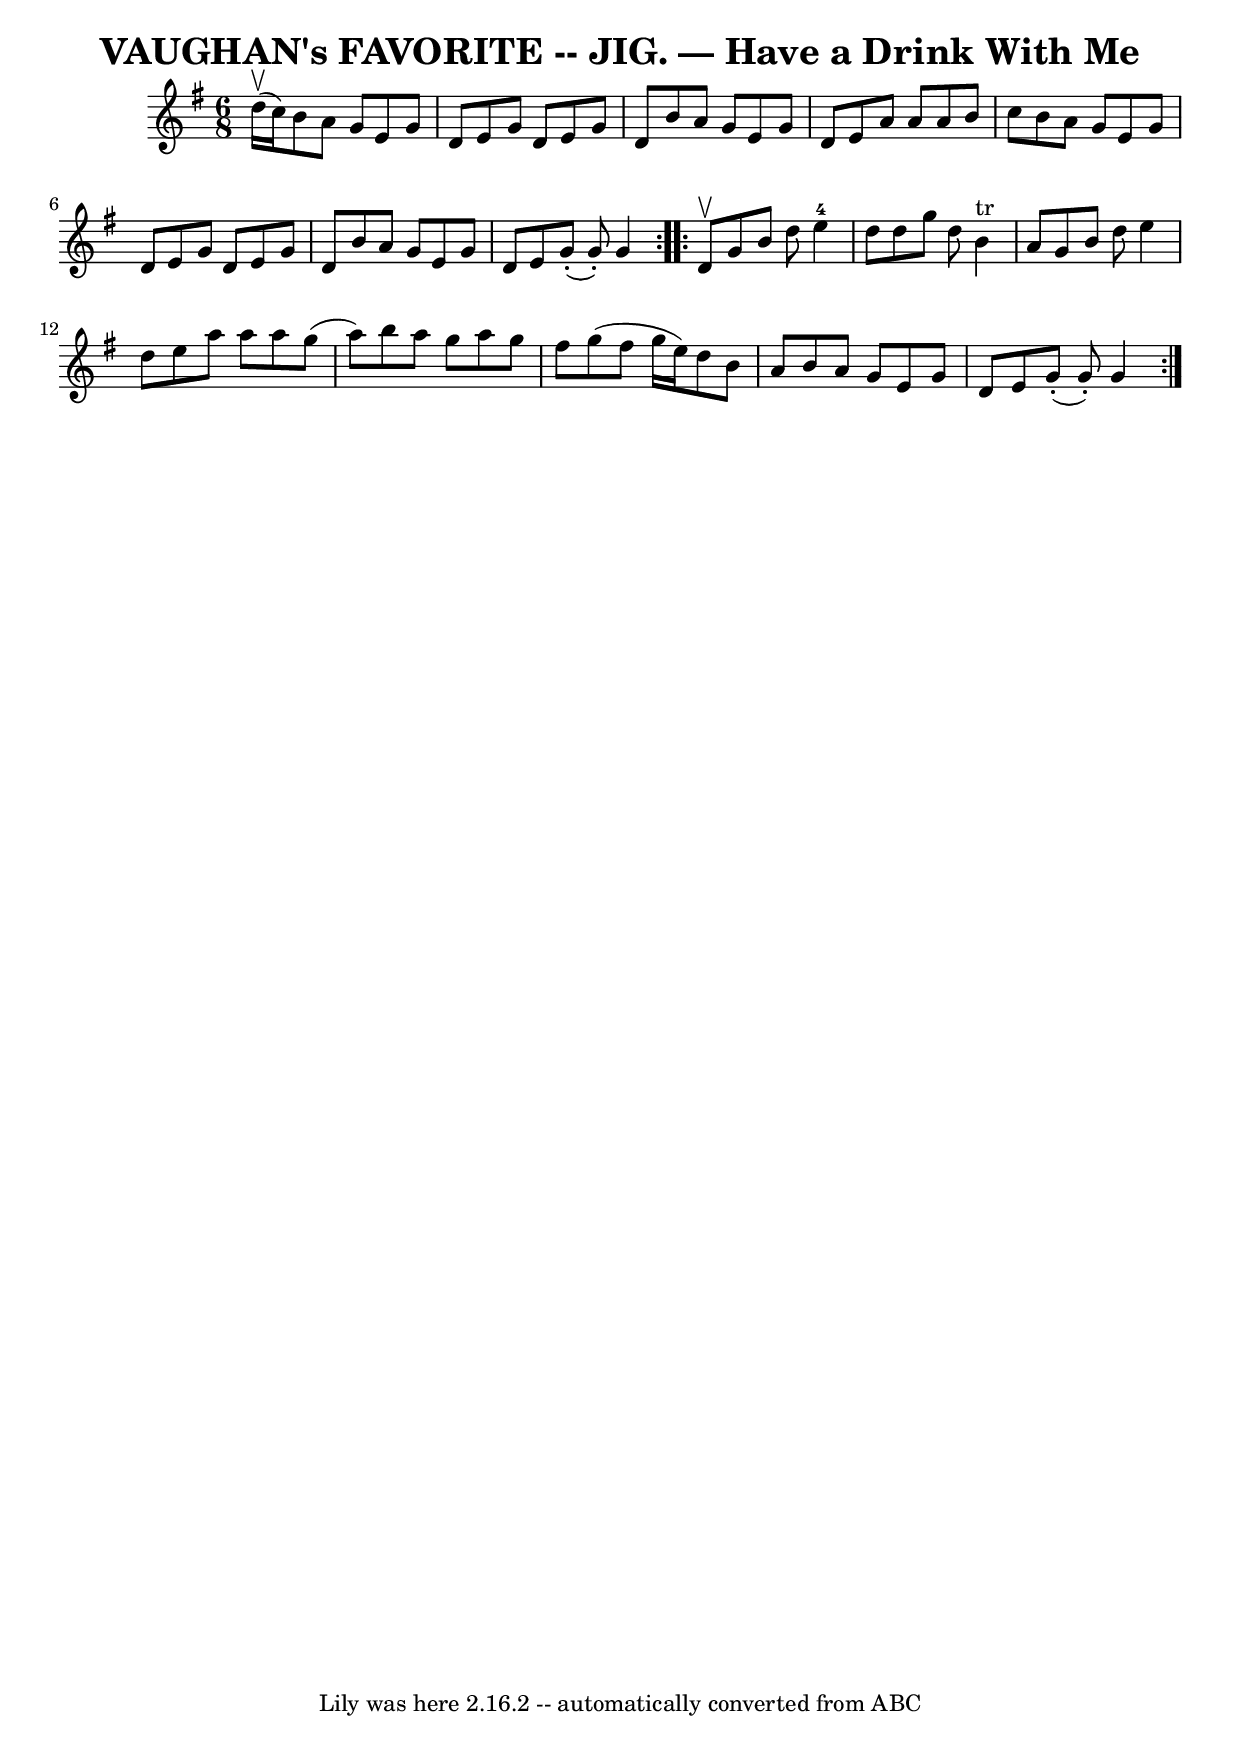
\version "2.7.40"
\include "Mammoth.ily"
\header {
	%% book = "Coles pg. 64.5"
	crossRefNumber = "25"
	footnotes = ""
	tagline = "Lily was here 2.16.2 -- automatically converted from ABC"
	title = "VAUGHAN's FAVORITE -- JIG. — Have a Drink With Me"
}
voicedefault =  {


\repeat volta 2 {
\time 6/8 
\key g \major d''16 (^\upbow c''16) |
 b'8 a'8    
g'8 e'8 g'8 d'8  |
 e'8 g'8 d'8 e'8 g'8 d'8  
|
 b'8 a'8 g'8 e'8 g'8 d'8  |
 e'8 a'8 a'8 
 a'8 b'8 c''8  |
 b'8 a'8 g'8 e'8 g'8 d'8  
|
 e'8 g'8 d'8 e'8 g'8 d'8  |
 b'8 a'8 g'8 
 e'8 g'8 d'8  |
 e'8 g'8 (-. g'8 -.) g'4  }     
\repeat volta 2 { d'8^\upbow |
 g'8 b'8 d''8 e''4-4   
d''8  |
 d''8 g''8 d''8 b'4^"tr" a'8  |
 g'8    
b'8 d''8 e''4 d''8  |
 e''8 a''8 a''8 a''8 g''8 (
 a''8) |
 b''8 a''8 g''8 a''8 g''8 fis''8  |
 
 g''8 (fis''8 g''16 e''16) d''8 b'8 a'8  |
 b'8    
a'8 g'8 e'8 g'8 d'8  |
 e'8 g'8 (-. g'8 -.) g'4  
}   
}

\score{
    <<

	\context Staff="default"
	{
	    \voicedefault 
	}

    >>
	\layout {
	}
	\midi {}
}
